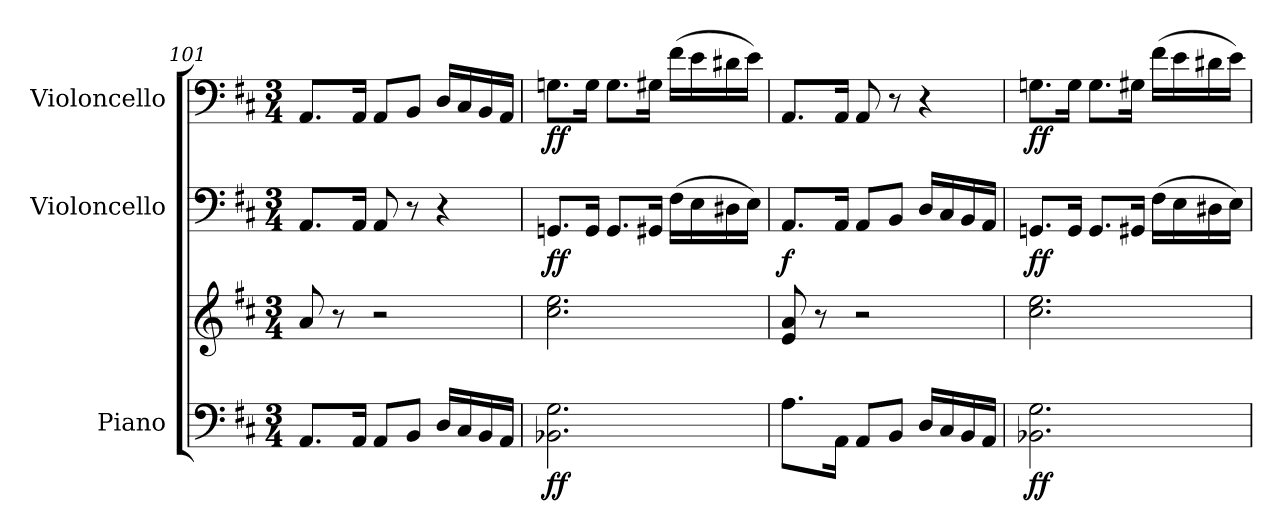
**kern	**kern	**dynam	**kern	**dynam	**kern	**dynam
*part3	*part3	*part3	*part2	*part2	*part1	*part1
*staff4	*staff3	*staff3/4	*staff2	*staff2	*staff1	*staff1
*I"Piano	*	*	*I"Violoncello	*	*I"Violoncello	*
*I'Pno.	*	*	*I'Vc.	*	*I'Vc.	*
*clefF4	*clefG2	*	*clefF4	*	*clefF4	*
*k[f#c#]	*k[f#c#]	*	*k[f#c#]	*	*k[f#c#]	*
*M3/4	*M3/4	*	*M3/4	*	*M3/4	*
=101	=101	=101	=101	=101	=101	=101
8.AA/L	8a/	.	8.AA/L	.	8.AA/L	.
.	8r	.	.	.	.	.
16AA/Jk	.	.	16AA/Jk	.	16AA/Jk	.
8AA/L	2r	.	8AA/	.	8AA/L	.
8BB/J	.	.	8r	.	8BB/J	.
16D/LL	.	.	4r	.	16D/LL	.
16C#/	.	.	.	.	16C#/	.
16BB/	.	.	.	.	16BB/	.
16AA/JJ	.	.	.	.	16AA/JJ	.
!!LO:LB:g=z
=102	=102	=102	=102	=102	=102	=102
!	!	!LO:DY:b=2	!	!	!	!
!	!	!LO:DY:n=1:b	!	!LO:DY:b	!	!LO:DY:b
2.BB-X\ 2.G\	2.cc#\ 2.ee\	f f	8.GGn/L	ff	8.Gn\L	ff
.	.	.	16GG/Jk	.	16G\Jk	.
.	.	.	8.GG/L	.	8.G\L	.
.	.	.	16GG#X/Jk	.	16G#X\Jk	.
.	.	.	(>16F#\LL	.	(>16f#\LL	.
.	.	.	16E\	.	16e\	.
.	.	.	16D#X\	.	16d#X\	.
.	.	.	16E\JJ)	.	16e\JJ)	.
=103	=103	=103	=103	=103	=103	=103
!	!	!	!	!LO:DY:b	!	!
8.A\L	8e/ 8a/	.	8.AA/L	f	8.AA/L	.
.	8r	.	.	.	.	.
16AA\Jk	.	.	16AA/Jk	.	16AA/Jk	.
8AA/L	2r	.	8AA/L	.	8AA/	.
8BB/J	.	.	8BB/J	.	8r	.
16D/LL	.	.	16D/LL	.	4r	.
16C#/	.	.	16C#/	.	.	.
16BB/	.	.	16BB/	.	.	.
16AA/JJ	.	.	16AA/JJ	.	.	.
=104	=104	=104	=104	=104	=104	=104
!	!	!LO:DY:b=2	!	!	!	!
!	!	!LO:DY:n=1:b	!	!LO:DY:b	!	!LO:DY:b
2.BB-X\ 2.G\	2.cc#\ 2.ee\	f f	8.GGn/L	ff	8.Gn\L	ff
.	.	.	16GG/Jk	.	16G\Jk	.
.	.	.	8.GG/L	.	8.G\L	.
.	.	.	16GG#X/Jk	.	16G#X\Jk	.
.	.	.	(>16F#\LL	.	(>16f#\LL	.
.	.	.	16E\	.	16e\	.
.	.	.	16D#X\	.	16d#X\	.
.	.	.	16E\JJ)	.	16e\JJ)	.
=	=	=	=	=	=	=
*-	*-	*-	*-	*-	*-	*-
